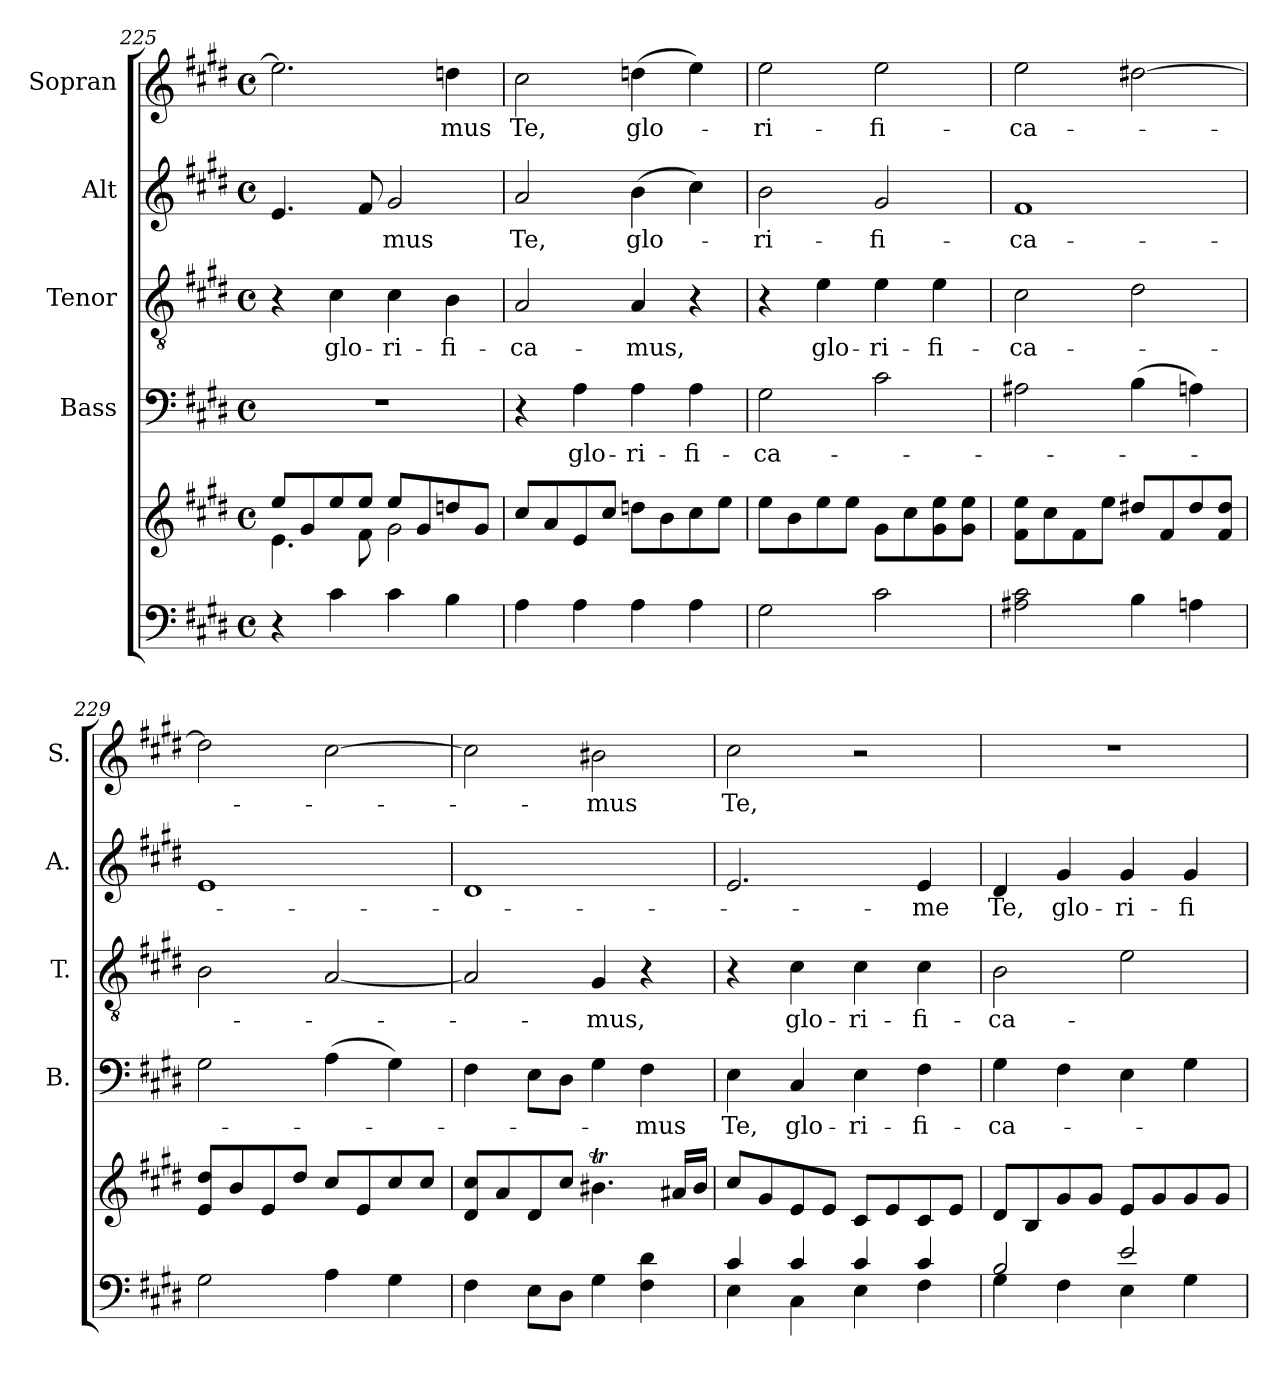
**kern	**kern	**kern	**text	**kern	**text	**kern	**text	**kern	**text
*part5	*part5	*part4	*part4	*part3	*part3	*part2	*part2	*part1	*part1
*staff6	*staff5	*staff4	*staff4	*staff3	*staff3	*staff2	*staff2	*staff1	*staff1
*	*	*I"Bass	*	*I"Tenor	*	*I"Alt	*	*I"Sopran	*
*	*	*I'B.	*	*I'T.	*	*I'A.	*	*I'S.	*
*clefF4	*clefG2	*clefF4	*	*clefGv2	*	*clefG2	*	*clefG2	*
*k[f#c#g#d#]	*k[f#c#g#d#]	*k[f#c#g#d#]	*	*k[f#c#g#d#]	*	*k[f#c#g#d#]	*	*k[f#c#g#d#]	*
*E:	*E:	*E:	*	*E:	*	*E:	*	*E:	*
*M4/4	*M4/4	*M4/4	*	*M4/4	*	*M4/4	*	*M4/4	*
*met(c)	*met(c)	*met(c)	*	*met(c)	*	*met(c)	*	*met(c)	*
=225	=225	=225	=225	=225	=225	=225	=225	=225	=225
*	*^	*	*	*	*	*	*	*	*
4r	8ee/L	4.e\	1r	.	4r	.	4.e/	.	2.ee\]	.
.	8g#/	.	.	.	.	.	.	.	.	.
!	!	!	!	!	!	!LO:LY:b	!	!	!	!
4c#\	8ee/	.	.	.	4c#\	glo-	.	.	.	.
.	8ee/J	8f#\	.	.	.	.	8f#/	.	.	.
!	!	!	!	!	!	!LO:LY:b	!	!LO:LY:b	!	!
4c#\	8ee/L	2g#\	.	.	4c#\	-ri-	2g#/	-mus	.	.
.	8g#/	.	.	.	.	.	.	.	.	.
!	!	!	!	!	!	!LO:LY:b	!	!	!	!LO:LY:b
4B\	8ddn/	.	.	.	4B\	-fi-	.	.	4ddn\	-mus
.	8g#/J	.	.	.	.	.	.	.	.	.
*	*v	*v	*	*	*	*	*	*	*	*
=226	=226	=226	=226	=226	=226	=226	=226	=226	=226
!	!	!	!	!	!LO:LY:b	!	!LO:LY:b	!	!LO:LY:b
4A\	8cc#/L	4r	.	2A/	-ca-	2a/	Te,	2cc#\	Te,
.	8a/	.	.	.	.	.	.	.	.
!	!	!	!LO:LY:b	!	!	!	!	!	!
4A\	8e/	4A\	glo-	.	.	.	.	.	.
.	8cc#/J	.	.	.	.	.	.	.	.
!	!	!	!LO:LY:b	!	!LO:LY:b	!	!LO:LY:b	!	!LO:LY:b
4A\	8ddn\L	4A\	-ri-	4A/	-mus,	(>4b\	glo-	(>4ddn\	glo-
.	8b\	.	.	.	.	.	.	.	.
!	!	!	!LO:LY:b	!	!	!	!	!	!
4A\	8cc#\	4A\	-fi-	4r	.	4cc#\)	.	4ee\)	.
.	8ee\J	.	.	.	.	.	.	.	.
=227	=227	=227	=227	=227	=227	=227	=227	=227	=227
!	!	!	!LO:LY:b	!	!	!	!LO:LY:b	!	!LO:LY:b
2G#\	8ee\L	2G#\	-ca-	4r	.	2b\	-ri-	2ee\	-ri-
.	8b\	.	.	.	.	.	.	.	.
!	!	!	!	!	!LO:LY:b	!	!	!	!
.	8ee\	.	.	4e\	glo-	.	.	.	.
.	8ee\J	.	.	.	.	.	.	.	.
!	!	!	!	!	!LO:LY:b	!	!LO:LY:b	!	!LO:LY:b
2c#\	8g#\L	2c#\	.	4e\	-ri-	2g#/	-fi-	2ee\	-fi-
.	8cc#\	.	.	.	.	.	.	.	.
!	!	!	!	!	!LO:LY:b	!	!	!	!
.	8g#\ 8ee\	.	.	4e\	-fi-	.	.	.	.
.	8g#\ 8ee\J	.	.	.	.	.	.	.	.
!!LO:LB:g=z
=228	=228	=228	=228	=228	=228	=228	=228	=228	=228
!	!	!	!	!	!LO:LY:b	!	!LO:LY:b	!	!LO:LY:b
2A#X\ 2c#\	8f#\ 8ee\L	2A#X\	.	2c#\	-ca-	1f#	-ca-	2ee\	-ca-
.	8cc#\	.	.	.	.	.	.	.	.
.	8f#\	.	.	.	.	.	.	.	.
.	8ee\J	.	.	.	.	.	.	.	.
4B\	8dd#X/L	(>4B\	.	2d#\	.	.	.	[2dd#X\	.
.	8f#/	.	.	.	.	.	.	.	.
4An\	8dd#/	4An\)	.	.	.	.	.	.	.
.	8f#/ 8dd#/J	.	.	.	.	.	.	.	.
=229	=229	=229	=229	=229	=229	=229	=229	=229	=229
2G#\	8e/ 8dd#/L	2G#\	.	2B\	.	1e	.	2dd#\]	.
.	8b/	.	.	.	.	.	.	.	.
.	8e/	.	.	.	.	.	.	.	.
.	8dd#/J	.	.	.	.	.	.	.	.
4A\	8cc#/L	(>4A\	.	[2A/	.	.	.	[2cc#\	.
.	8e/	.	.	.	.	.	.	.	.
4G#\	8cc#/	4G#\)	.	.	.	.	.	.	.
.	8cc#/J	.	.	.	.	.	.	.	.
=230	=230	=230	=230	=230	=230	=230	=230	=230	=230
4F#\	8d#/ 8cc#/L	4F#\	.	2A/]	.	1d#	.	2cc#\]	.
.	8a/	.	.	.	.	.	.	.	.
8E\L	8d#/	8E\L	.	.	.	.	.	.	.
8D#\J	8cc#/J	8D#\J	.	.	.	.	.	.	.
!	!	!	!	!	!LO:LY:b	!	!	!	!LO:LY:b
4G#\	4.b#Xt\	4G#\	.	4G#/	-mus,	.	.	2b#X\	-mus
!	!	!	!LO:LY:b	!	!	!	!	!	!
4F#\ 4d#\	.	4F#\	-mus	4r	.	.	.	.	.
.	16a#X/LL	.	.	.	.	.	.	.	.
.	16b#/JJ	.	.	.	.	.	.	.	.
=231	=231	=231	=231	=231	=231	=231	=231	=231	=231
*^	*	*	*	*	*	*	*	*	*
!	!	!	!	!LO:LY:b	!	!	!	!	!	!LO:LY:b
4c#/	4E\	8cc#/L	4E\	Te,	4r	.	2.e/	.	2cc#\	Te,
.	.	8g#/	.	.	.	.	.	.	.	.
!	!	!	!	!LO:LY:b	!	!LO:LY:b	!	!	!	!
4c#/	4C#\	8e/	4C#/	glo-	4c#\	glo-	.	.	.	.
.	.	8e/J	.	.	.	.	.	.	.	.
!	!	!	!	!LO:LY:b	!	!LO:LY:b	!	!	!	!
4c#/	4E\	8c#/L	4E\	-ri-	4c#\	-ri-	.	.	2r	.
.	.	8e/	.	.	.	.	.	.	.	.
!	!	!	!	!LO:LY:b	!	!LO:LY:b	!	!LO:LY:b	!	!
4c#/	4F#\	8c#/	4F#\	-fi-	4c#\	-fi-	4e/	-me	.	.
.	.	8e/J	.	.	.	.	.	.	.	.
=232	=232	=232	=232	=232	=232	=232	=232	=232	=232	=232
!	!	!	!	!LO:LY:b	!	!LO:LY:b	!	!LO:LY:b	!	!
2B/	4G#\	8d#/L	4G#\	-ca-	2B\	-ca-	4d#/	Te,	1r	.
.	.	8B/	.	.	.	.	.	.	.	.
!	!	!	!	!	!	!	!	!LO:LY:b	!	!
.	4F#\	8g#/	4F#\	.	.	.	4g#/	glo-	.	.
.	.	8g#/J	.	.	.	.	.	.	.	.
!	!	!	!	!	!	!	!	!LO:LY:b	!	!
2e/	4E\	8e/L	4E\	.	2e\	.	4g#/	-ri-	.	.
.	.	8g#/	.	.	.	.	.	.	.	.
!	!	!	!	!	!	!	!	!LO:LY:b	!	!
.	4G#\	8g#/	4G#\	.	.	.	4g#/	-fi-	.	.
.	.	8g#/J	.	.	.	.	.	.	.	.
*v	*v	*	*	*	*	*	*	*	*	*
=	=	=	=	=	=	=	=	=	=
*-	*-	*-	*-	*-	*-	*-	*-	*-	*-
